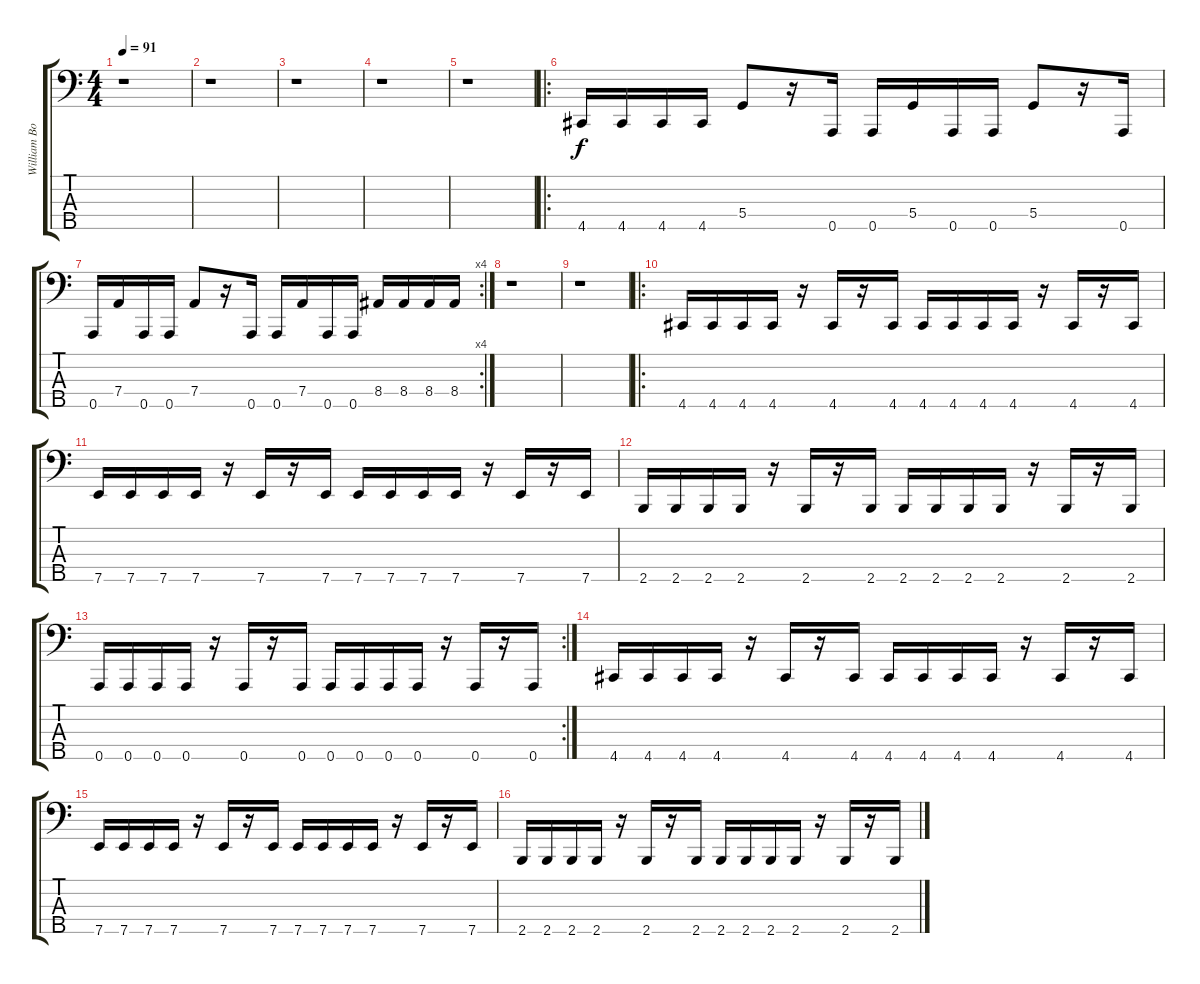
\track ("William Boyd (Bass)" "William Bo") {instrument electricbasspick}
\staff {score tabs}
\tuning (F2 C2 G1 D1 A0) {hide}
\ts (4 4)
\tempo 91
\clef f4
\ks c
r.1{dy f} |
r.1 |
r.1 |
r.1 |
r.1 |
\ro
4.5.16 4.5.16 4.5.16 4.5.16 5.4.8 r.16 0.5.16 0.5.16 5.4.16 0.5.16 0.5.16 5.4.8 r.16 0.5.16 |
\rc 4
0.5.16 7.4.16 0.5.16 0.5.16 7.4.8 r.16 0.5.16 0.5.16 7.4.16 0.5.16 0.5.16 8.4.16 8.4.16 8.4.16 8.4.16 |
r.1 |
r.1 |
\ro
4.5.16 4.5.16 4.5.16 4.5.16 r.16 4.5.16 r.16 4.5.16 4.5.16 4.5.16 4.5.16 4.5.16 r.16 4.5.16 r.16 4.5.16 |
7.5.16 7.5.16 7.5.16 7.5.16 r.16 7.5.16 r.16 7.5.16 7.5.16 7.5.16 7.5.16 7.5.16 r.16 7.5.16 r.16 7.5.16 |
2.5.16 2.5.16 2.5.16 2.5.16 r.16 2.5.16 r.16 2.5.16 2.5.16 2.5.16 2.5.16 2.5.16 r.16 2.5.16 r.16 2.5.16 |
\rc 2
0.5.16 0.5.16 0.5.16 0.5.16 r.16 0.5.16 r.16 0.5.16 0.5.16 0.5.16 0.5.16 0.5.16 r.16 0.5.16 r.16 0.5.16 |
4.5.16 4.5.16 4.5.16 4.5.16 r.16 4.5.16 r.16 4.5.16 4.5.16 4.5.16 4.5.16 4.5.16 r.16 4.5.16 r.16 4.5.16 |
7.5.16 7.5.16 7.5.16 7.5.16 r.16 7.5.16 r.16 7.5.16 7.5.16 7.5.16 7.5.16 7.5.16 r.16 7.5.16 r.16 7.5.16 |
2.5.16 2.5.16 2.5.16 2.5.16 r.16 2.5.16 r.16 2.5.16 2.5.16 2.5.16 2.5.16 2.5.16 r.16 2.5.16 r.16 2.5.16
